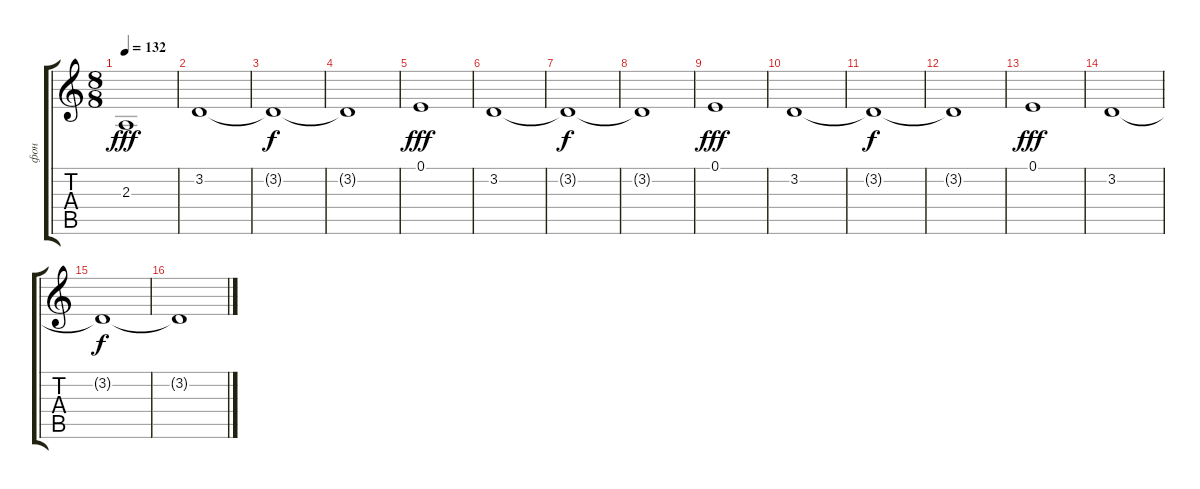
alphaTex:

\track ("фон" "фон") {instrument pad2warm}
\staff {score tabs}
\tuning (E4 B3 G3 D3 A2 E2) {hide}
\ts (8 8)
\tempo 132
\clef g2
\ks c
2.3.1{dy fff} |
3.2.1 |
3.2{t}.1{dy f} |
3.2{t}.1 |
0.1.1{dy fff} |
3.2.1 |
3.2{t}.1{dy f} |
3.2{t}.1 |
0.1.1{dy fff} |
3.2.1 |
3.2{t}.1{dy f} |
3.2{t}.1 |
0.1.1{dy fff} |
3.2.1 |
3.2{t}.1{dy f} |
3.2{t}.1
